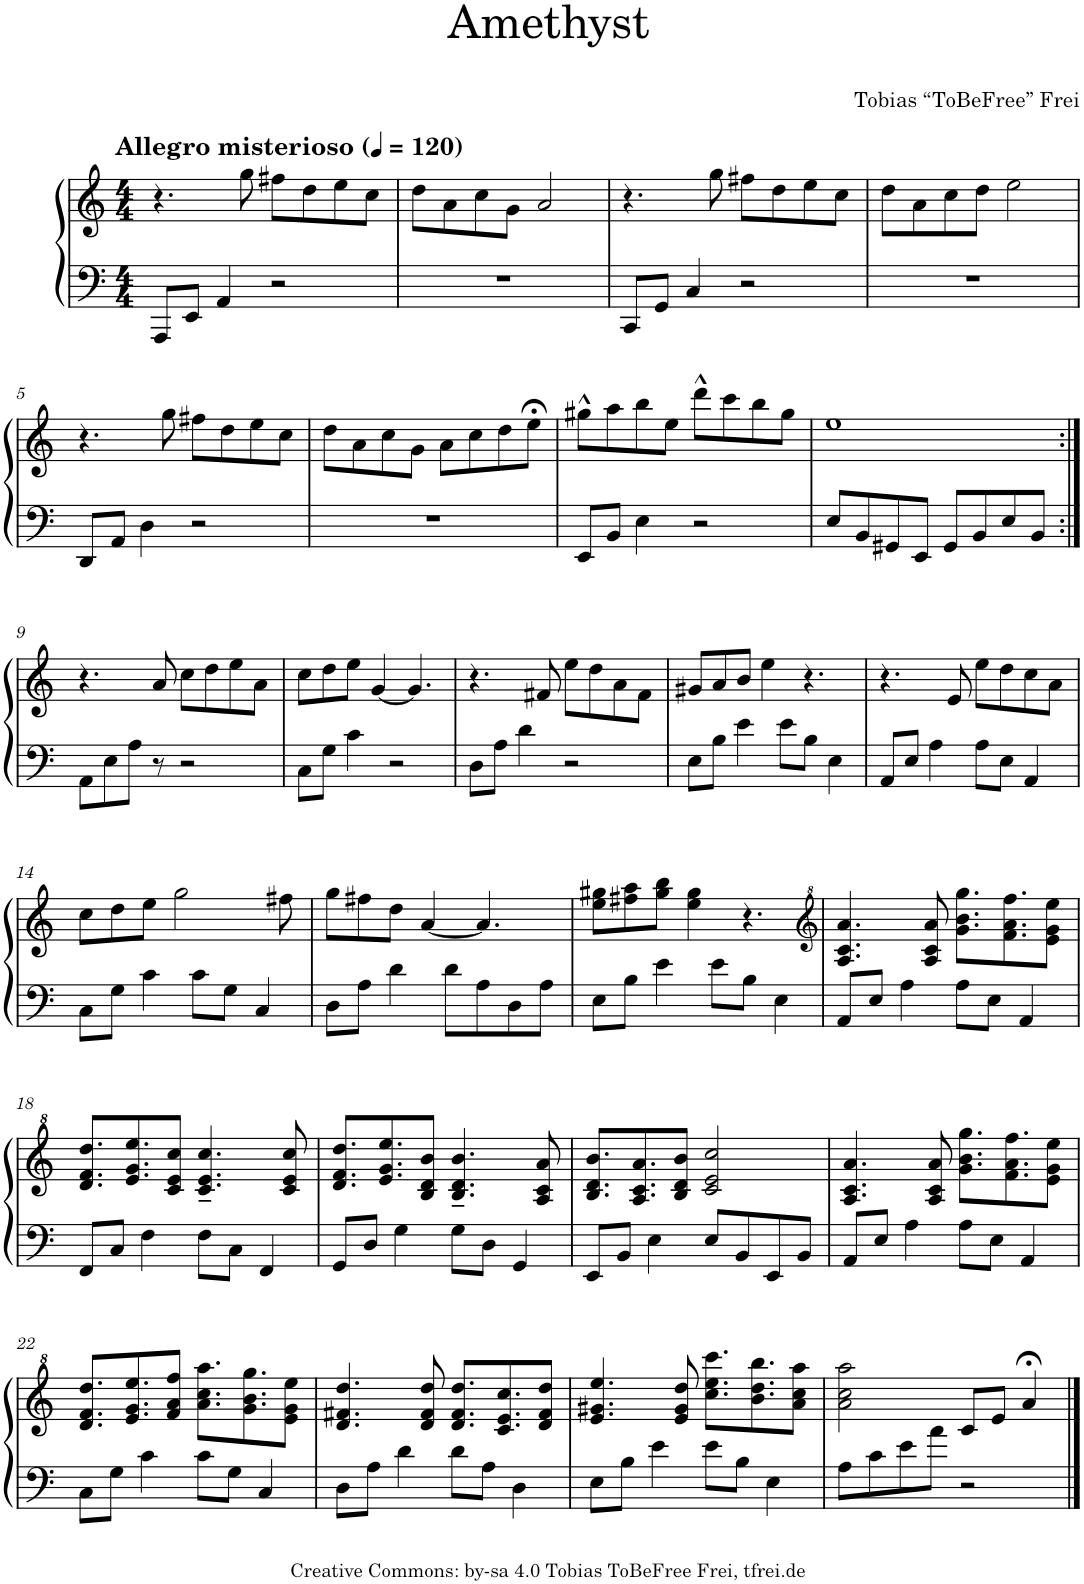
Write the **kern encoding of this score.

**kern	**kern
*part1	*part1
*staff2	*staff1
*I"Piano	*
*I'Pno.	*
*clefF4	*clefG2
*k[]	*k[]
*M4/4	*M4/4
*MM120	*MM120
=1	=1
!	!LO:TX:a:B:t=Allegro misterioso
8AAA/L	4.r
8EE/J	.
4AA/	.
.	8gg\
2r	8ff#X\L
.	8dd\
.	8ee\
.	8cc\J
=2	=2
1r	8dd\L
.	8a\
.	8cc\
.	8g\J
.	2a/
=3	=3
8CC/L	4.r
8GG/J	.
4C/	.
.	8gg\
2r	8ff#X\L
.	8dd\
.	8ee\
.	8cc\J
=4	=4
1r	8dd\L
.	8a\
.	8cc\
.	8dd\J
.	2ee\
!!LO:LB:g=z
=5	=5
8DD/L	4.r
8AA/J	.
4D\	.
.	8gg\
2r	8ff#X\L
.	8dd\
.	8ee\
.	8cc\J
=6	=6
1r	8dd\L
.	8a\
.	8cc\
.	8g\J
.	8a\L
.	8cc\
.	8dd\
.	8ee;<\J
=7	=7
8EE/L	8gg#X^^\L
8BB/J	8aa\
4E\	8bb\
.	8ee\J
2r	8ddd^^\L
.	8ccc\
.	8bb\
.	8gg#\J
=8	=8
8E/L	1ee
8BB/	.
8GG#X/	.
8EE/J	.
8GG#/L	.
8BB/	.
8E/	.
8BB/J	.
!!LO:LB:g=z
=9:|!	=9:|!
8AA\L	4.r
8E\	.
8A\J	.
8r	8a/
2r	8cc\L
.	8dd\
.	8ee\
.	8a\J
=10	=10
8C\L	8cc\L
8G\J	8dd\
4c\	8ee\J
.	[4g/
2r	.
.	4.g/]
=11	=11
8D\L	4.r
8A\J	.
4d\	.
.	8f#X/
2r	8ee\L
.	8dd\
.	8a\
.	8f#\J
=12	=12
8E\L	8g#X/L
8B\J	8a/
4e\	8b/J
.	4ee\
8e\L	.
8B\J	4.r
4E\	.
=13	=13
8AA/L	4.r
8E/J	.
4A\	.
.	8e/
8A\L	8ee\L
8E\J	8dd\
4AA/	8cc\
.	8a\J
!!LO:LB:g=z
=14	=14
8C\L	8cc\L
8G\J	8dd\
4c\	8ee\J
.	2gg\
8c\L	.
8G\J	.
4C/	.
.	8ff#X\
=15	=15
8D\L	8gg\L
8A\J	8ff#X\
4d\	8dd\J
.	[4a/
8d\L	.
8A\	4.a/]
8D\	.
8A\J	.
=16	=16
8E\L	8ee\ 8gg#X\L
8B\J	8ff#X\ 8aa\
4e\	8gg#\ 8bb\J
.	4ee\ 4gg#\
8e\L	.
8B\J	4.r
4E\	.
=17	=17
*	*clefG^2
8AA/L	4.a/ 4.cc/ 4.aa/
8E/J	.
4A\	.
.	8a/ 8cc/ 8aa/
8A\L	8.gg\ 8.bb\ 8.ggg\L
8E\J	.
.	8.ff\ 8.aa\ 8.fff\
4AA/	.
.	8ee\ 8gg\ 8eee\J
!!LO:LB:g=z
=18	=18
8FF/L	8.dd/ 8.ff/ 8.ddd/L
8C/J	.
.	8.ee/ 8.gg/ 8.eee/
4F\	.
.	8cc/ 8ee/ 8ccc/J
8F\L	4.cc/~ 4.ee/~ 4.ccc/~
8C\J	.
4FF/	.
.	8cc/ 8ee/ 8ccc/
=19	=19
8GG/L	8.dd/ 8.ff/ 8.ddd/L
8D/J	.
.	8.ee/ 8.gg/ 8.eee/
4G\	.
.	8b/ 8dd/ 8bb/J
8G\L	4.b/~ 4.dd/~ 4.bb/~
8D\J	.
4GG/	.
.	8a/ 8cc/ 8aa/
=20	=20
8EE/L	8.b/ 8.dd/ 8.bb/L
8BB/J	.
.	8.a/ 8.cc/ 8.aa/
4E\	.
.	8b/ 8dd/ 8bb/J
8E/L	2cc/ 2ee/ 2ccc/
8BB/	.
8EE/	.
8BB/J	.
=21	=21
8AA/L	4.a/ 4.cc/ 4.aa/
8E/J	.
4A\	.
.	8a/ 8cc/ 8aa/
8A\L	8.gg\ 8.bb\ 8.ggg\L
8E\J	.
.	8.ff\ 8.aa\ 8.fff\
4AA/	.
.	8ee\ 8gg\ 8eee\J
!!LO:LB:g=z
=22	=22
8C\L	8.dd/ 8.ff/ 8.ddd/L
8G\J	.
.	8.ee/ 8.gg/ 8.eee/
4c\	.
.	8ff/ 8aa/ 8fff/J
8c\L	8.aa\ 8.ccc\ 8.aaa\L
8G\J	.
.	8.gg\ 8.bb\ 8.ggg\
4C/	.
.	8ee\ 8gg\ 8eee\J
=23	=23
8D\L	4.dd/ 4.ff#X/ 4.ddd/
8A\J	.
4d\	.
.	8dd/ 8ff#/ 8ddd/
8d\L	8.dd/ 8.ff#/ 8.ddd/L
8A\J	.
.	8.cc/ 8.ee/ 8.ccc/
4D\	.
.	8dd/ 8ff#/ 8ddd/J
=24	=24
8E\L	4.ee/ 4.gg#X/ 4.eee/
8B\J	.
4e\	.
.	8ee/ 8gg#/ 8ddd/
8e\L	8.ccc\ 8.eee\ 8.cccc\L
8B\J	.
.	8.bb\ 8.ddd\ 8.bbb\
4E\	.
.	8aa\ 8ccc\ 8aaa\J
=25	=25
8A\L	2aa\ 2ccc\ 2aaa\
8c\	.
8e\	.
8a\J	.
2r	8cc/L
.	8ee/J
.	4aa;</
==	==
*-	*-
